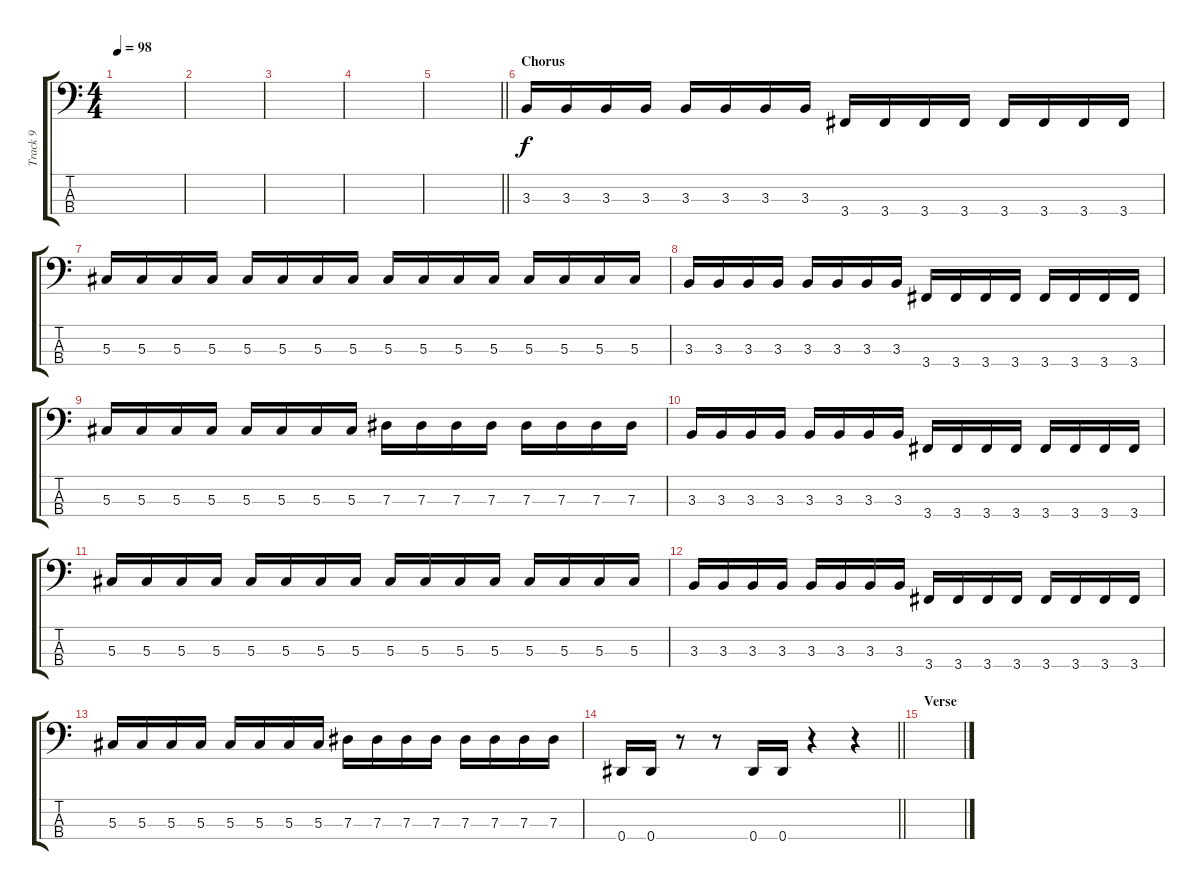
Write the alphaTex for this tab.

\track ("Track 9" "Track 9") {instrument electricbasspick}
\staff {score tabs}
\tuning (Gb2 Db2 Ab1 Eb1) {hide}
\ts (4 4)
\tempo 98
\clef f4
\ks c
|
|
|
|
\barLineRight lightlight
|
\section ("" "Chorus")
3.3.16 3.3.16 3.3.16 3.3.16 3.3.16 3.3.16 3.3.16 3.3.16 3.4.16 3.4.16 3.4.16 3.4.16 3.4.16 3.4.16 3.4.16 3.4.16 |
5.3.16 5.3.16 5.3.16 5.3.16 5.3.16 5.3.16 5.3.16 5.3.16 5.3.16 5.3.16 5.3.16 5.3.16 5.3.16 5.3.16 5.3.16 5.3.16 |
3.3.16 3.3.16 3.3.16 3.3.16 3.3.16 3.3.16 3.3.16 3.3.16 3.4.16 3.4.16 3.4.16 3.4.16 3.4.16 3.4.16 3.4.16 3.4.16 |
5.3.16 5.3.16 5.3.16 5.3.16 5.3.16 5.3.16 5.3.16 5.3.16 7.3.16 7.3.16 7.3.16 7.3.16 7.3.16 7.3.16 7.3.16 7.3.16 |
3.3.16 3.3.16 3.3.16 3.3.16 3.3.16 3.3.16 3.3.16 3.3.16 3.4.16 3.4.16 3.4.16 3.4.16 3.4.16 3.4.16 3.4.16 3.4.16 |
5.3.16 5.3.16 5.3.16 5.3.16 5.3.16 5.3.16 5.3.16 5.3.16 5.3.16 5.3.16 5.3.16 5.3.16 5.3.16 5.3.16 5.3.16 5.3.16 |
3.3.16 3.3.16 3.3.16 3.3.16 3.3.16 3.3.16 3.3.16 3.3.16 3.4.16 3.4.16 3.4.16 3.4.16 3.4.16 3.4.16 3.4.16 3.4.16 |
5.3.16 5.3.16 5.3.16 5.3.16 5.3.16 5.3.16 5.3.16 5.3.16 7.3.16 7.3.16 7.3.16 7.3.16 7.3.16 7.3.16 7.3.16 7.3.16 |
\barLineRight lightlight
0.4.16 0.4.16 r.8 r.8 0.4.16 0.4.16 r.4 r.4 |
\section ("" "Verse")
